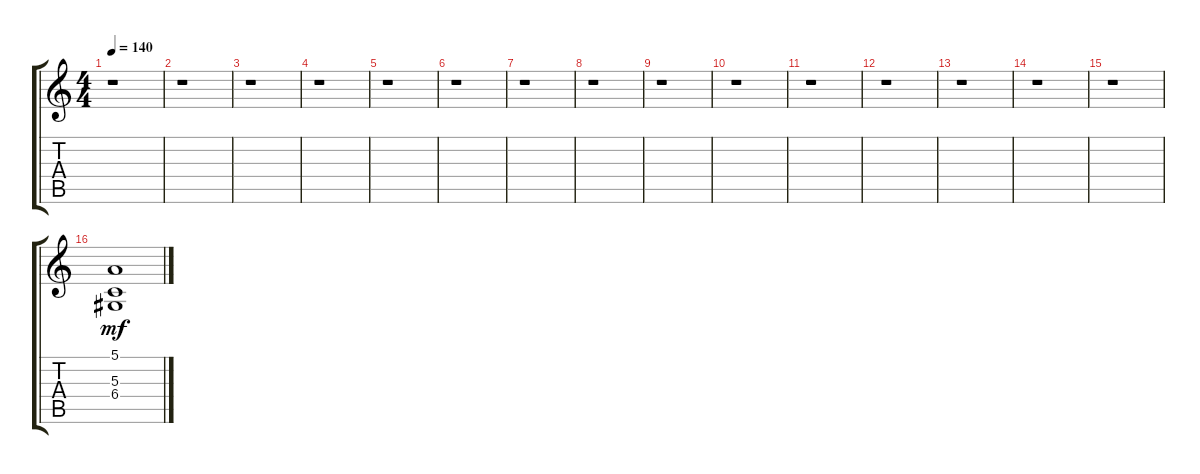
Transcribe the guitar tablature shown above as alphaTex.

\track "" {instrument stringensemble1}
\staff {score tabs}
\tuning (E4 B3 G3 D3 A2 E2) {hide}
\ts (4 4)
\tempo 140
\clef g2
\ks c
r.1{dy ff} |
r.1 |
r.1 |
r.1 |
r.1 |
r.1 |
r.1 |
r.1 |
r.1 |
r.1 |
r.1 |
r.1 |
r.1 |
r.1 |
r.1 |
(5.1 5.3 6.4).1{dy mf}
